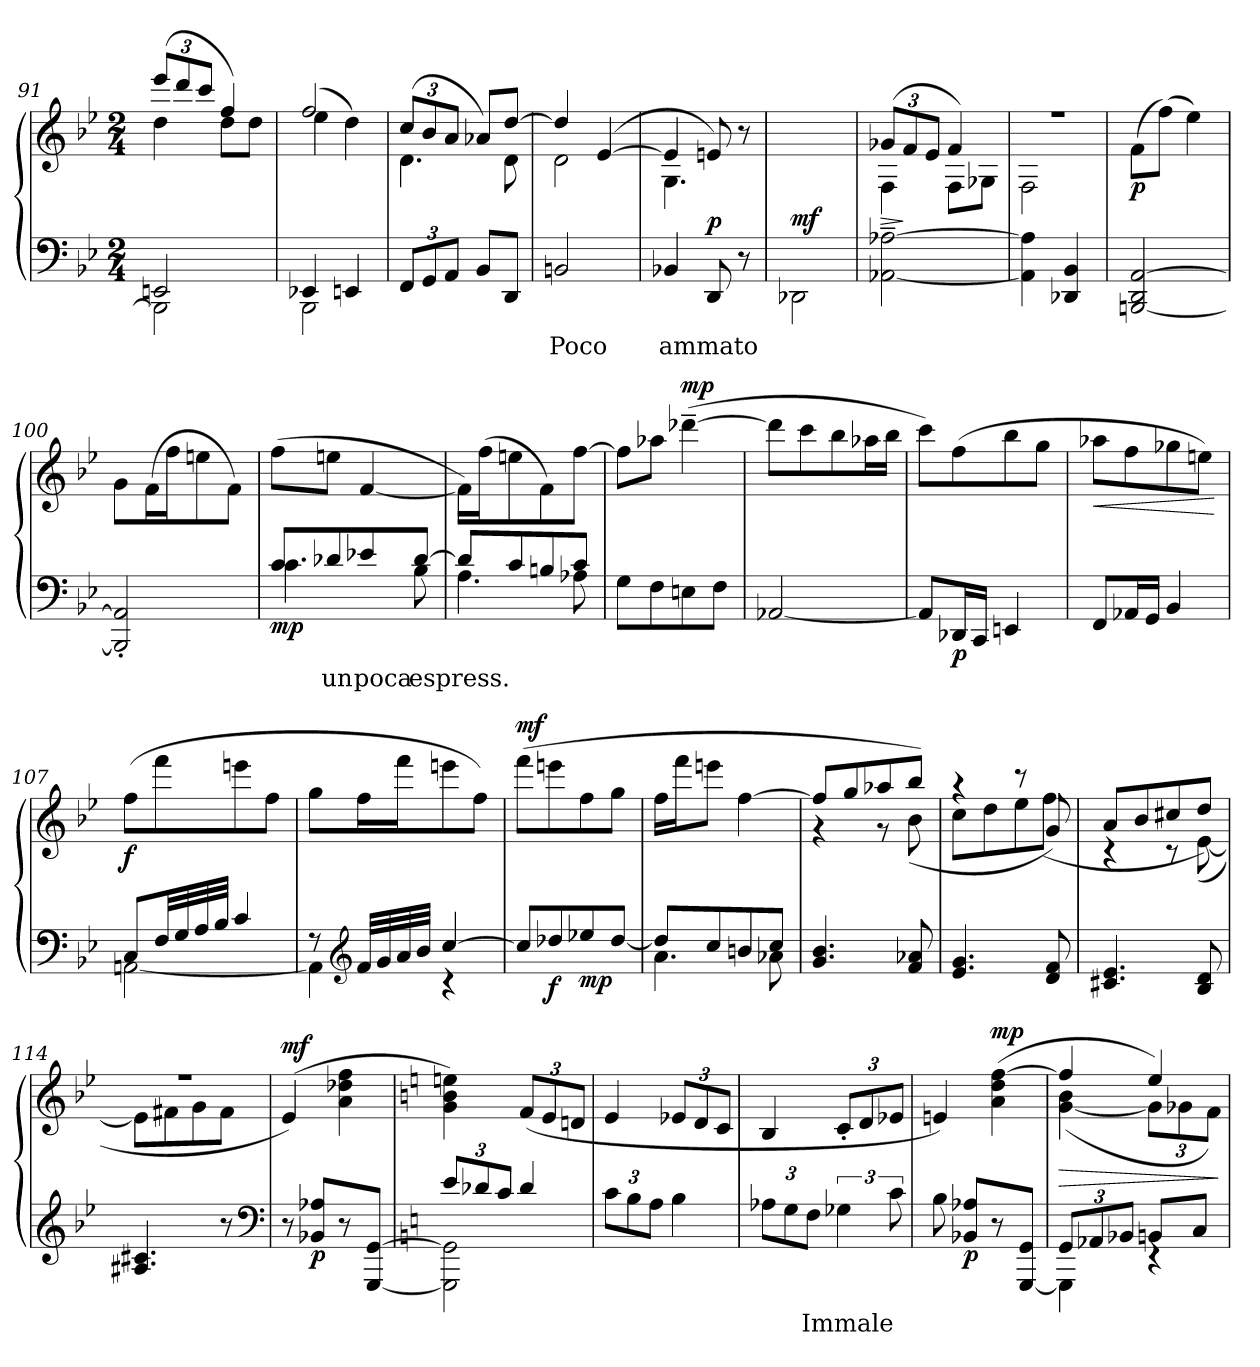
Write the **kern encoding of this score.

**kern	**text	**kern	**dynam
*part1	*part1	*part1	*part1
*staff2	*staff2	*staff1	*staff1/2
*clefF4	*	*clefG2	*
*k[b-e-]	*	*k[b-e-]	*
*M2/4	*	*M2/4	*
=91	=91	=91	=91
*^	*	*^	*
2EEn/	2BBB-\]	.	(12eee-/L	4dd\	.
.	.	.	12ddd/	.	.
.	.	.	12ccc/J	.	.
.	.	.	4ff/)	8dd\L	.
.	.	.	.	8dd\J	.
=92	=92	=92	=92	=92	=92
4EE-X/	2BBB-\	.	(2ff/	4ee-\	.
4EEn/	.	.	.	4dd\)	.
*v	*v	*	*	*	*
=93	=93	=93	=93	=93
12FF/L	.	(12cc/L	4.d\	.
12GG/	.	12b-/	.	.
12AA/J	.	12a/J	.	.
8BB-/L	.	8a-X/L)	.	.
8DD/J	.	[8dd/J	8d\	.
=94	=94	=94	=94	=94
2BBn/	Poco	4dd/]	2d\	.
.	.	([4e-/	.	.
=95	=95	=95	=95	=95
4BB-X/	ammato	4e-/]	4.G\	.
!	!	!	!	!LO:DY:a=2
8DD/	.	8en/)	.	p
8r	.	8r	8ryy	.
!!LO:LB:g=z
=96	=96	=96	=96	=96
!	!	!	!	!LO:DY:a=2
*	*	*v	*v	*
2DD-X\	.	2ryy	mf
=97	=97	=97	=97
!	!	!	!LO:HP:b
*	*	*^	*
!	!	!	!	!LO:DY:n=1:b=2
!	!	!	!	!LO:DY:n=2:a
!	!	!	!	!LO:DY:n=3:a
[2A-X\~ [2AA-X\~	.	(12g-X/L	4F\	> mf mf p
.	.	12f/	.	]
.	.	12e-/J	.	.
.	.	4f/)	8F\L	.
.	.	.	8G-X\J	.
=98	=98	=98	=98	=98
4A-\] 4AA-\]	.	2rff	2F\	.
4BB-/ 4DD-X/	.	.	.	.
*	*	*v	*v	*
=99	=99	=99	=99
!	!	!	!LO:DY:b
[2AA/ 2DD/ [2BBBn/	.	(8f\L	p
.	.	(8ff\J)	.
.	.	4ee-\)	.
=100	=100	=100	=100
2AA/]' 2BBB/]'	.	8g\L	.
.	.	(16f\L	.
.	.	16ff\J	.
.	.	8een\	.
.	.	8f\J)	.
!!LO:LB:g=z
=101	=101	=101	=101
*^	*	*	*
!	!	!	!	!LO:DY:b=2
8c/L	4.c\	.	(8ff\L	mp
8d-X/	.	un	8een\J	.
8e-X/	.	poca	[4f/	.
[8d-/J	8B-\	espress.	.	.
=102	=102	=102	=102	=102
8d-/L]	4.A\	.	16f\LL])	.
.	.	.	(16ff\J	.
8c/	.	.	8een\	.
8Bn/	.	.	8f\)	.
8c/J	8A-X\	.	[8ff\J	.
*v	*v	*	*	*
=103	=103	=103	=103
8G\L	.	8ff\L]	.
8F\	.	8aa-X\J	.
!	!	!	!LO:DY:a
8En\	.	([4ddd-X~\	mp
8F\J	.	.	.
=104	=104	=104	=104
[2AA-X/	.	8ddd-\L]	.
.	.	8ccc\	.
.	.	8bb-\	.
.	.	16aa-X\L	.
.	.	16bb-\JJ	.
=105	=105	=105	=105
8AA-/L]	.	8ccc\L)	.
!	!	!	!LO:DY:b=2
16DD-X/L	.	(8ff\	p
16CC/JJ	.	.	.
4EEn/	.	8bb-\	.
.	.	8gg\J	.
!!LO:LB:g=z
=106	=106	=106	=106
!	!	!	!LO:HP:b
8FF/L	.	8aa-X\L	<
16AA-X/L	.	8ff\	.
16GG/JJ	.	.	.
4BB-/	.	8gg-X\	.
.	.	8een\J)	.
.	.	.	[
=107	=107	=107	=107
*^	*	*	*
!	!	!	!	!LO:DY:b
8C/L	[2AAn\	.	(8ff\L	f
32F/LL	.	.	8fff\	.
32G/	.	.	.	.
32A/	.	.	.	.
32B-/JJJ	.	.	.	.
4c/	.	.	8eeen\	.
.	.	.	8ff\J	.
=108	=108	=108	=108	=108
8rF	4AA\]	.	8gg\L	.
*clefG2	*	*	*	*
32f/LLL	.	.	16ff\L	.
32g/	.	.	.	.
32a/	.	.	16fff\J	.
32b-/JJJ	.	.	.	.
[4cc/	4rc	.	8eeen\	.
.	.	.	8ff\J)	.
*v	*v	*	*	*
=109	=109	=109	=109
!	!	!	!LO:DY:a
8cc/L]	.	(8fff\L	mf
!	!	!	!LO:DY:b=2
8dd-X/	.	8eeen\	f
!	!	!	!LO:DY:b=2
8ee-X/	.	8ff\	mp
[8dd-/J	.	8gg\J	.
=110	=110	=110	=110
*^	*	*	*
8dd-/L]	4.a\	.	16ff\LL	.
.	.	.	16fff\J	.
8cc/	.	.	8eeen\J	.
8bn/	.	.	[4ff\	.
8cc/J	8a-X\	.	.	.
*v	*v	*	*	*
!!LO:LB:g=z
=111	=111	=111	=111
*	*	*^	*
4.b-/ 4.g/	.	8ff/L]	4rg	.
.	.	8gg/	.	.
.	.	8aa-X/	8rg	.
8a-X/ 8f/	.	8bb-/J)	(8b-\	.
=112	=112	=112	=112	=112
4.g/ 4.e-/	.	4raa	8cc\L	.
.	.	.	8dd\	.
.	.	8rbb	8ee-\	.
8f/ 8d/	.	8g/)	(8ff\J	.
=113	=113	=113	=113	=113
4.e-/ 4.c#X/	.	8a/L	4rc	.
.	.	8b-/	.	.
.	.	8cc#X/	8rc	.
8d/ 8B-/	.	8dd/J)	([8e-\	.
=114	=114	=114	=114	=114
4.c#X/ 4.A#X/	.	2rff	8e-\L]	.
.	.	.	8f#X\	.
.	.	.	8g\	.
8r	.	.	8f#\J	.
*	*	*v	*v	*
*clefF4	*	*	*
=115	=115	=115	=115
*	*	*^	*
!	!	!	!	!LO:DY:a
*	*	*v	*v	*
8r	.	(4e-/)	mf
!	!	!	!LO:DY:b=2
8A-X/ 8BB-X/L	.	.	p
8r	.	4ff\ 4dd-X\ 4a\	.
[8GG/ [8GGG/J	.	.	.
!!LO:LB:g=z
=116	=116	=116	=116
*k[]	*	*k[]	*
*^	*	*	*
12e/L	2GG\] 2GGG\]	.	4een\ 4b\ 4g\)	.
12d-X/	.	.	.	.
12c/J	.	.	.	.
4d-/	.	.	(12f/L	.
.	.	.	12e/	.
.	.	.	12dn/J	.
*v	*v	*	*	*
=117	=117	=117	=117
12c\L	.	4e/	.
12B\	.	.	.
12A\J	.	.	.
4B\	.	12e-X/L	.
.	.	12d/	.
.	.	12c/J	.
=118	=118	=118	=118
12A-X\L	.	4B/	.
12G\	.	.	.
12F\J	Immale	.	.
6G-X\	.	12c'/L	.
.	.	12d/	.
12c\	.	12e-X/J	.
=119	=119	=119	=119
8B\	.	4en/)	.
!	!	!	!LO:DY:b=2
8A-X/ 8BB-X/L	.	.	p
!	!	!	!LO:DY:a
8r	.	([4ff\ 4dd\ 4a\	mp
8GG/ [8GGG/J	.	.	.
=120	=120	=120	=120
*^	*	*^	*
!	!	!	!	!	!LO:HP:b
12GG/L	4GGG\]	.	4ff/]	(4b\ [4g\	>
12AA-X/	.	.	.	.	.
12BB-X/J	.	.	.	.	.
8BBn/L	4rDD	.	4ee/)	12g\L]	.
.	.	.	.	12g-X\	.
8C/J	.	.	.	.	.
.	.	.	.	12f\J)	.
*v	*v	*	*	*	*
*	*	*v	*v	*
.	.	.	]
=	=	=	=
*-	*-	*-	*-
